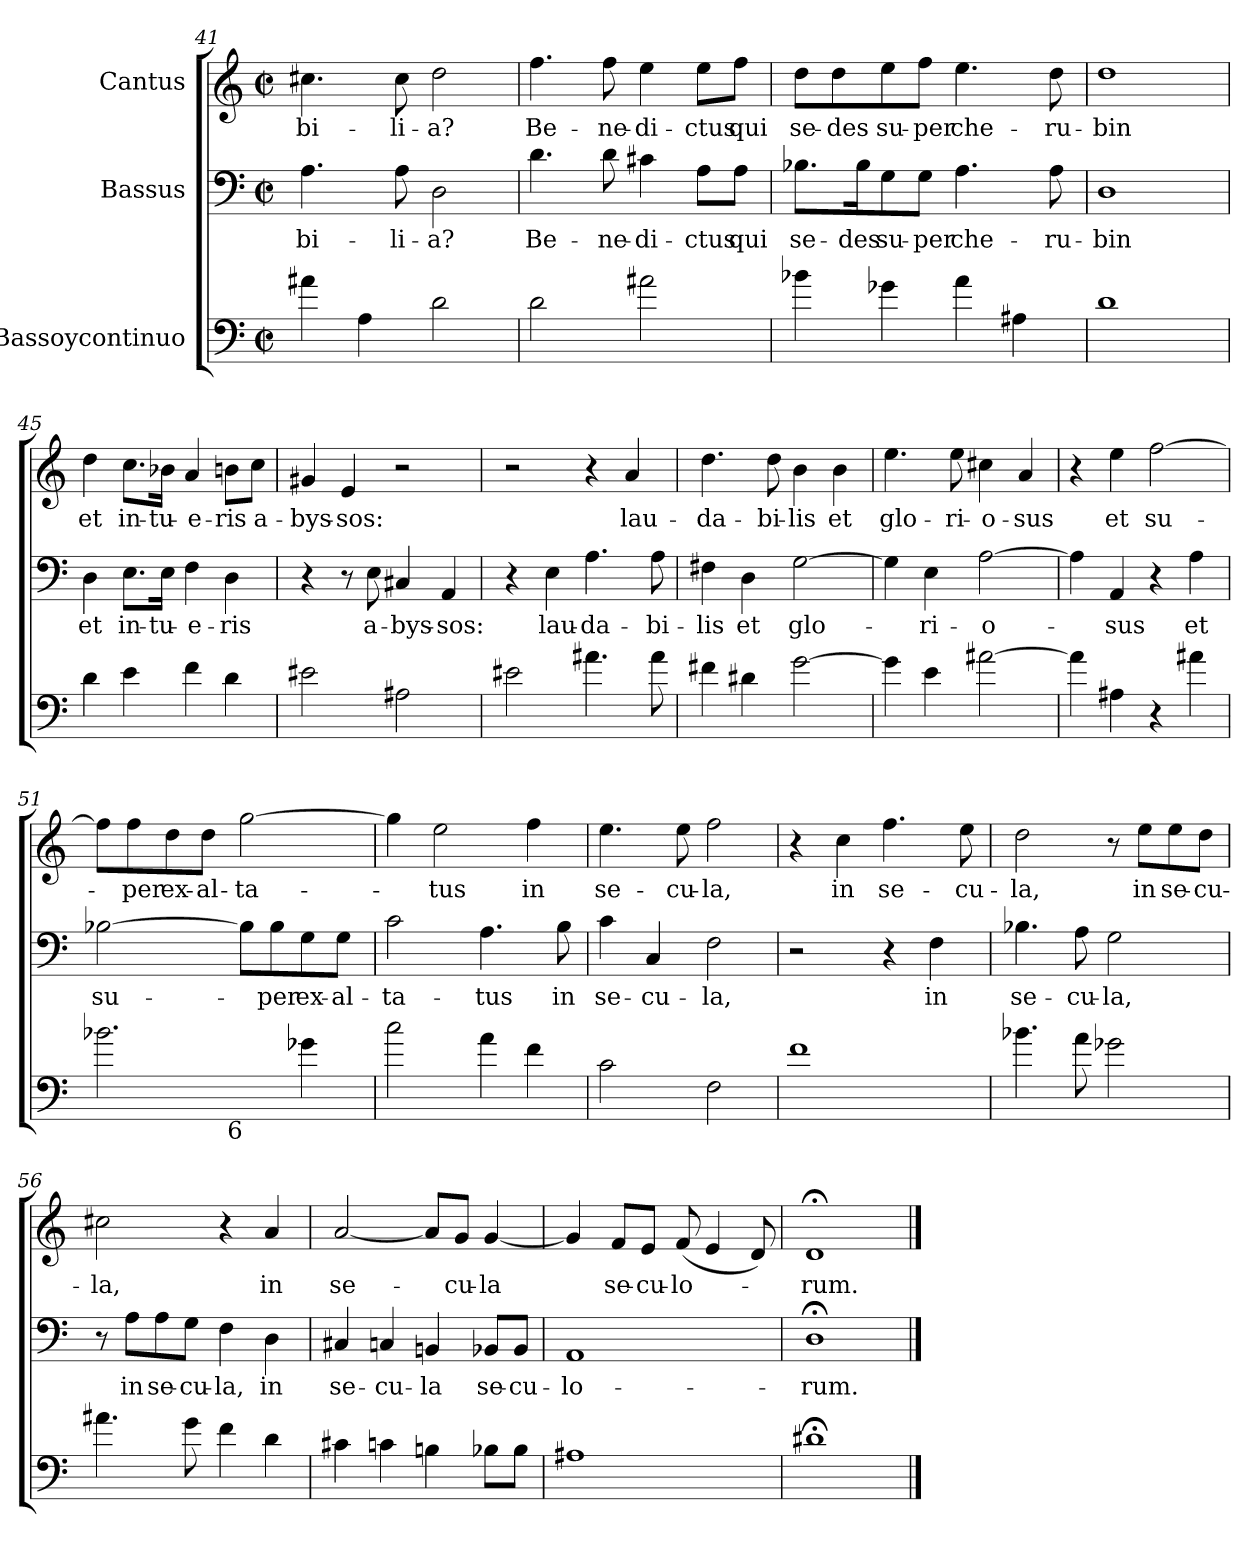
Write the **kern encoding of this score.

**kern	**kern	**text	**kern	**text
*part3	*part2	*part2	*part1	*part1
*staff3	*staff2	*staff2	*staff1	*staff1
*I"Bassoycontinuo	*I"Bassus	*	*I"Cantus	*
*clefF4	*clefF4	*	*clefG2	*
*ITrd7c12	*	*	*	*
*k[]	*k[]	*	*k[]	*
*C:	*C:	*	*C:	*
*M2/2	*M2/2	*	*M2/2	*
*met(c|)	*met(c|)	*	*met(c|)	*
=41	=41	=41	=41	=41
!	!	!LO:LY:b	!	!LO:LY:b
4A#\	4.A\	-bi-	4.cc#X\	-bi-
4AA\	.	.	.	.
!	!	!LO:LY:b	!	!LO:LY:b
.	8A\	-li-	8cc#\	-li-
!	!	!LO:LY:b	!	!LO:LY:b
2D\	2D\	-a?	2dd\	-a?
!!LO:LB:g=z
=42	=42	=42	=42	=42
!	!	!LO:LY:b	!	!LO:LY:b
2D\	4.d\	Be-	4.ff\	Be-
!	!	!LO:LY:b	!	!LO:LY:b
.	8d\	-ne-	8ff\	-ne-
!	!	!LO:LY:b	!	!LO:LY:b
2A#\	4c#X\	-di-	4ee\	-di-
!	!	!LO:LY:b	!	!LO:LY:b
.	8A\L	-ctus	8ee\L	-ctus
!	!	!LO:LY:b	!	!LO:LY:b
.	8A\J	qui	8ff\J	qui
=43	=43	=43	=43	=43
!	!	!LO:LY:b	!	!LO:LY:b
4B-X\	8.B-X\L	se-	8dd\L	se-
!	!	!	!	!LO:LY:b:rj
.	.	.	8dd\	-des
!	!	!LO:LY:b	!	!
.	16B-\k	-des	.	.
!	!	!LO:LY:b	!	!LO:LY:b
4G->\	8G\	su-	8ee\	su-
!	!	!LO:LY:b:rj	!	!LO:LY:b:rj
.	8G\J	-per	8ff\J	-per
!	!	!LO:LY:b	!	!LO:LY:b
4A>\	4.A\	che-	4.ee\	che-
4AA#\	.	.	.	.
!	!	!LO:LY:b	!	!LO:LY:b
.	8A\	-ru-	8dd\	-ru-
=44	=44	=44	=44	=44
!	!	!LO:LY:b	!	!LO:LY:b
1D	1D	-bin	1dd	-bin
=45	=45	=45	=45	=45
!	!	!LO:LY:b	!	!LO:LY:b
4D\	4D\	et	4dd\	et
!	!	!LO:LY:b	!	!LO:LY:b
4E>\	8.E\L	in-	8.cc\L	in-
!	!	!LO:LY:b	!	!LO:LY:b
.	16E\Jk	-tu-	16b-X\Jk	-tu-
!	!	!LO:LY:b:rj	!	!LO:LY:b:rj
4F\	4F\	-e-	4a/	-e-
!	!	!LO:LY:b	!	!LO:LY:b
4D>\	4D\	-ris	8bn\L	-ris
!	!	!	!	!LO:LY:b
.	.	.	8cc\J	a-
=46	=46	=46	=46	=46
!	!	!	!	!LO:LY:b
2E#\	4r	.	4g#X/	-bys-
!	!	!	!	!LO:LY:b
.	8r	.	4e/	-sos:
!	!	!LO:LY:b	!	!
.	8E\	a-	.	.
!	!	!LO:LY:b	!	!
2AA#\	4C#X/	-bys-	2r	.
!	!	!LO:LY:b:rj	!	!
.	4AA/	-sos:	.	.
=47	=47	=47	=47	=47
2E#\	4r	.	2r	.
!	!	!LO:LY:b	!	!
.	4E\	lau-	.	.
!	!	!LO:LY:b:rj	!	!
4.A#\	4.A\	-da-	4r	.
!	!	!	!	!LO:LY:b
.	.	.	4a/	lau-
!	!	!LO:LY:b	!	!
8A#\	8A\	-bi-	.	.
!!LO:PB:g=z
=48	=48	=48	=48	=48
!	!	!LO:LY:b	!	!LO:LY:b
4F#X>\	4F#X\	-lis	4.dd\	-da-
!	!	!LO:LY:b	!	!
4D#\	4D\	et	.	.
!	!	!	!	!LO:LY:b
.	.	.	8dd\	-bi-
!	!	!LO:LY:b	!	!LO:LY:b:rj
[>2G\	[>2G\	glo-	4b\	-lis
!	!	!	!	!LO:LY:b
.	.	.	4b\	et
=49	=49	=49	=49	=49
!	!	!	!	!LO:LY:b
4G>\]	4G\]	.	4.ee\	glo-
!	!	!LO:LY:b	!	!
4E\	4E\	-ri-	.	.
!	!	!	!	!LO:LY:b
.	.	.	8ee\	-ri-
!	!	!LO:LY:b	!	!LO:LY:b
[>2A#\	[>2A\	-o-	4cc#X\	-o-
!	!	!	!	!LO:LY:b
.	.	.	4a/	-sus
=50	=50	=50	=50	=50
4A#\]	4A\]	.	4r	.
!	!	!LO:LY:b	!	!LO:LY:b
4AA#\	4AA/	-sus	4ee\	et
!	!	!	!	!LO:LY:b
4r	4r	.	[>2ff\	su-
!	!	!LO:LY:b	!	!
4A#>\	4A\	et	.	.
=51	=51	=51	=51	=51
!	!	!LO:LY:b	!	!
*^	*	*	*	*
2.B-X\	4...ryy	[>2B-X\	su-	8ff\L]	.
!	!	!	!	!	!LO:LY:b
.	.	.	.	8ff\	-per
!	!	!	!	!	!LO:LY:b
.	.	.	.	8dd\	ex-
!	!	!	!	!	!LO:LY:b
.	.	.	.	8dd\J	-al-
!	!LO:TX:b:t=6	!	!	!	!
.	2ryy	.	.	.	.
!	!	!	!	!	!LO:LY:b:rj
.	.	8B-\L]	.	[>2gg\	-ta-
!	!	!	!LO:LY:b	!	!
.	.	8B-\	-per	.	.
!	!	!	!LO:LY:b	!	!
4G-\	.	8G\	ex-	.	.
!	!	!	!LO:LY:b:rj	!	!
.	.	8G\J	-al-	.	.
.	32ryy	.	.	.	.
=52	=52	=52	=52	=52	=52
!	!	!	!LO:LY:b	!	!
*v	*v	*	*	*	*
2c\	2c\	-ta-	4gg\]	.
!	!	!	!	!LO:LY:b
.	.	.	2ee\	-tus
!	!	!LO:LY:b	!	!
4A\	4.A\	-tus	.	.
!	!	!	!	!LO:LY:b
4F\	.	.	4ff\	in
!	!	!LO:LY:b	!	!
.	8B\	in	.	.
=53	=53	=53	=53	=53
!	!	!LO:LY:b	!	!LO:LY:b
2C\	4c\	se-	4.ee\	se-
!	!	!LO:LY:b	!	!
.	4C/	-cu-	.	.
!	!	!	!	!LO:LY:b
.	.	.	8ee\	-cu-
!	!	!LO:LY:b	!	!LO:LY:b:rj
2FF\	2F\	-la,	2ff\	-la,
!!LO:LB:g=z
=54	=54	=54	=54	=54
1F	2r	.	4r	.
!	!	!	!	!LO:LY:b
.	.	.	4cc\	in
!	!	!	!	!LO:LY:b
.	4r	.	4.ff\	se-
!	!	!LO:LY:b	!	!
.	4F\	in	.	.
!	!	!	!	!LO:LY:b
.	.	.	8ee\	-cu-
=55	=55	=55	=55	=55
!	!	!LO:LY:b	!	!LO:LY:b
4.B-X\	4.B-X\	se-	2dd\	-la,
!	!	!LO:LY:b	!	!
8A\	8A\	-cu-	.	.
!	!	!LO:LY:b:rj	!	!
2G->\	2G\	-la,	8r	.
!	!	!	!	!LO:LY:b
.	.	.	8ee\L	in
!	!	!	!	!LO:LY:b
.	.	.	8ee\	se-
!	!	!	!	!LO:LY:b:rj
.	.	.	8dd\J	-cu-
=56	=56	=56	=56	=56
!	!	!	!	!LO:LY:b
4.A#\	8r	.	2cc#X\	-la,
!	!	!LO:LY:b	!	!
.	8A\L	in	.	.
!	!	!LO:LY:b	!	!
.	8A\	se-	.	.
!	!	!LO:LY:b	!	!
8G\	8G\J	-cu-	.	.
!	!	!LO:LY:b:rj	!	!
4F>\	4F\	-la,	4r	.
!	!	!LO:LY:b	!	!LO:LY:b
4D\	4D\	in	4a/	in
=57	=57	=57	=57	=57
!	!	!LO:LY:b	!	!LO:LY:b
4C#X>\	4C#X/	se-	[<2a/	se-
!	!	!LO:LY:b	!	!
4Cn>\	4Cn/	-cu-	.	.
!	!	!LO:LY:b	!	!
4BBn\	4BBn/	-la	8a/L]	.
!	!	!	!	!LO:LY:b
.	.	.	8g/J	-cu-
!	!	!LO:LY:b	!	!LO:LY:b:rj
8BB-X>\L	8BB-X/L	se-	[<4g/	-la
!	!	!LO:LY:b:rj	!	!
8BB-\J	8BB-/J	-cu-	.	.
=58	=58	=58	=58	=58
!	!	!LO:LY:b	!	!
1AA#	1AA	-lo-	4g/]	.
!	!	!	!	!LO:LY:b
.	.	.	8f/L	se-
!	!	!	!	!LO:LY:b
.	.	.	8e/J	-cu-
!	!	!	!	!LO:LY:b:rj
.	.	.	(<8f/	-lo-
.	.	.	4e/	.
.	.	.	8d/)	.
=59	=59	=59	=59	=59
!	!	!LO:LY:b	!	!LO:LY:b
1D#;<	1D;<	-rum.	1d;	-rum.
==	==	==	==	==
*-	*-	*-	*-	*-
